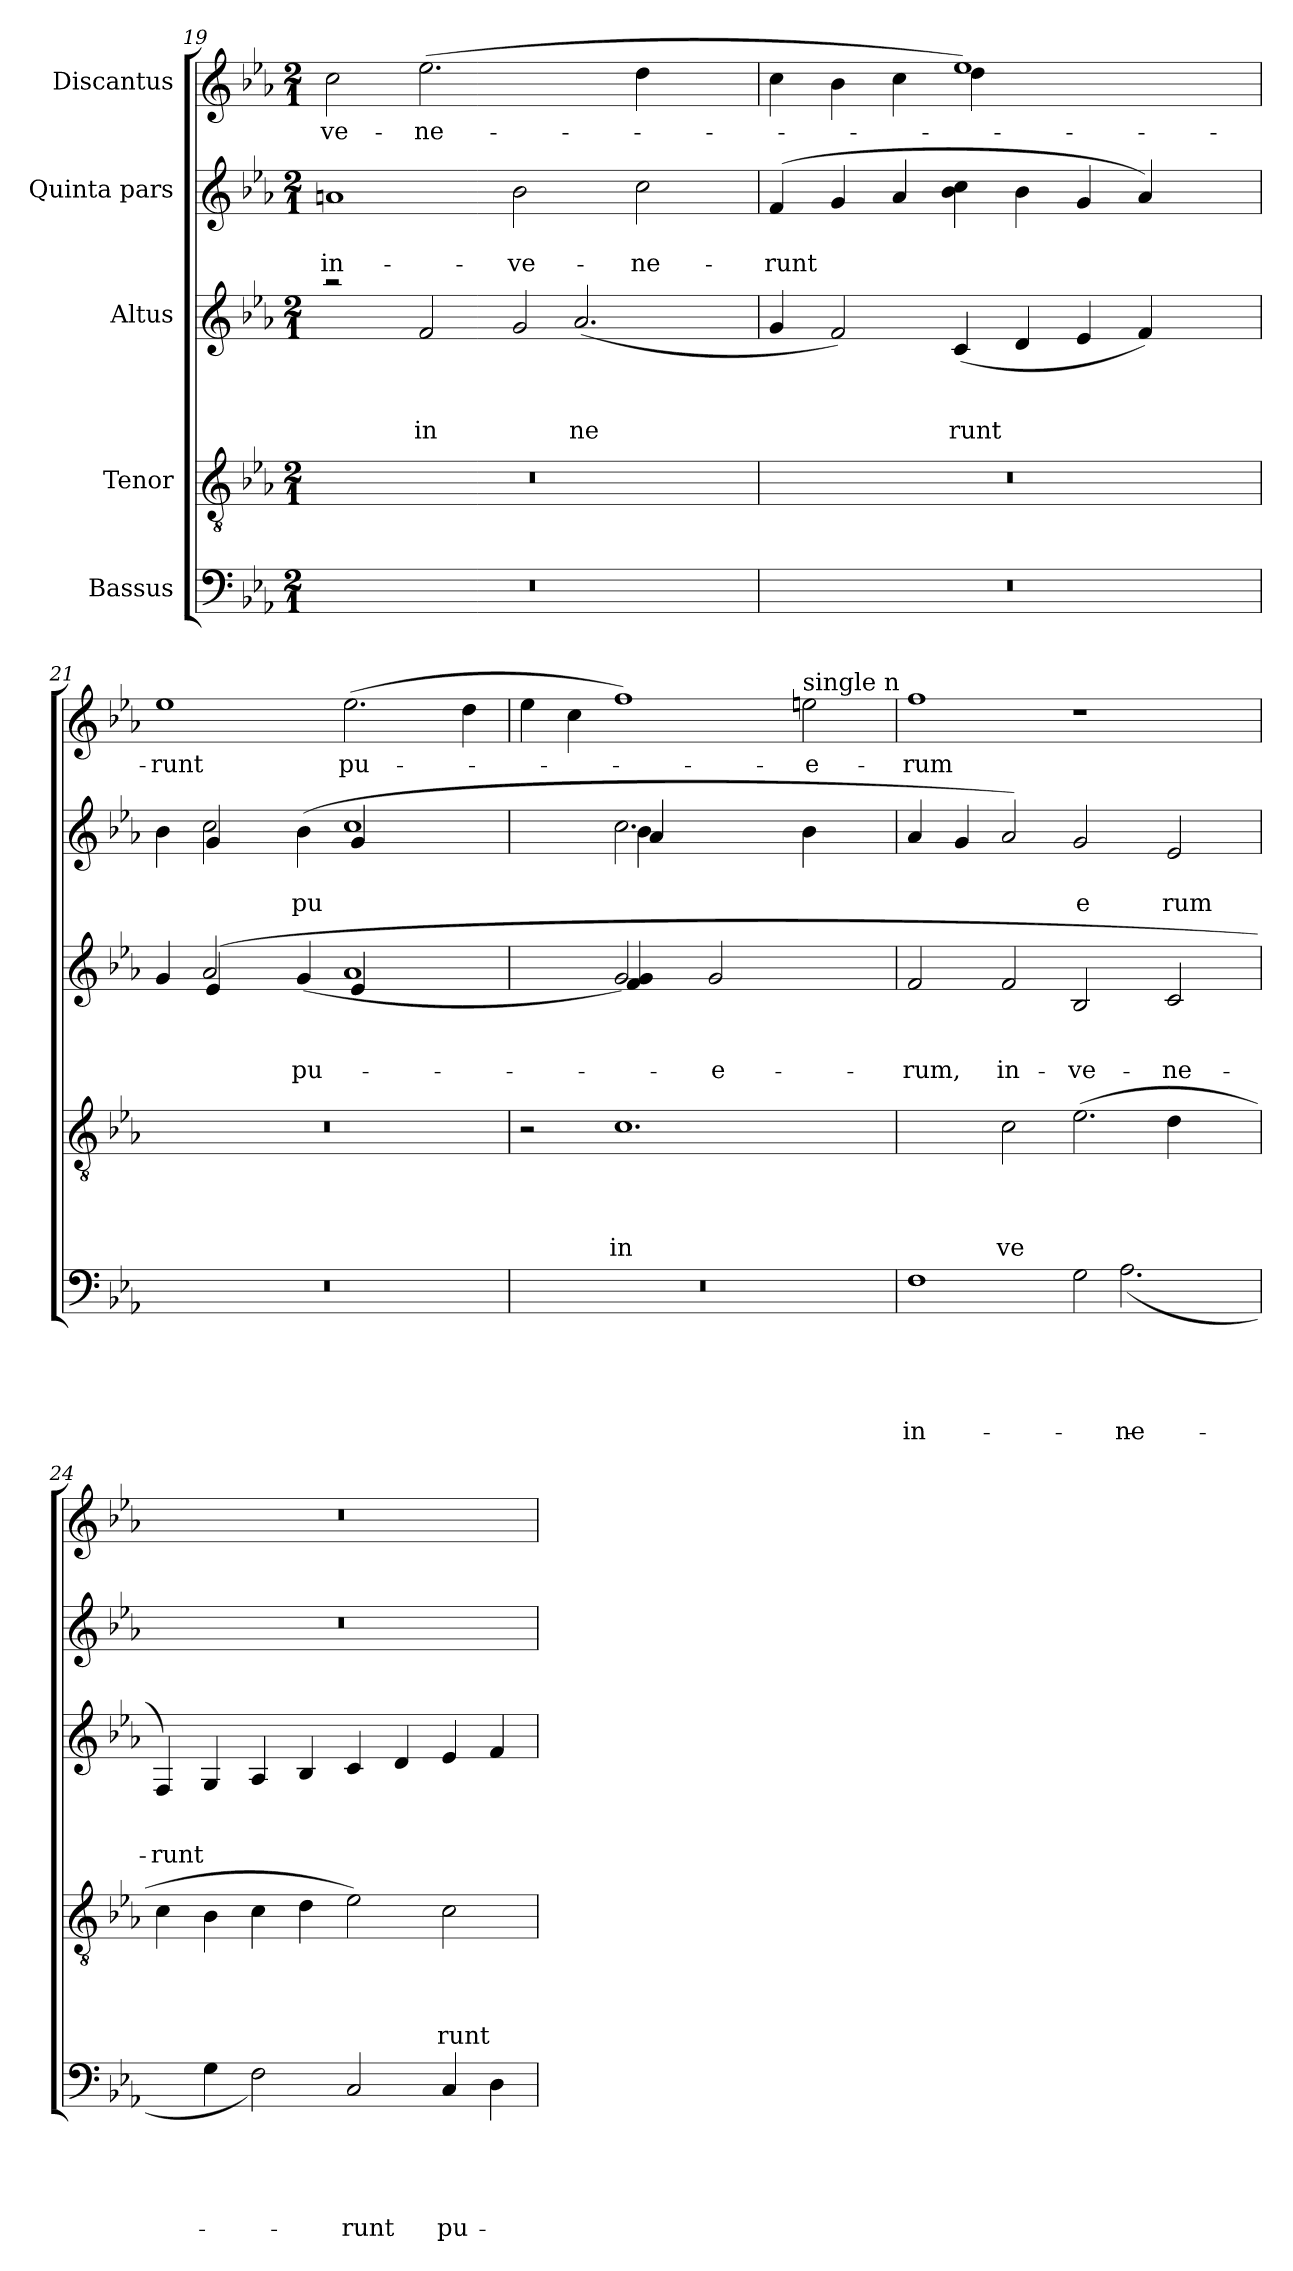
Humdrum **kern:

**kern	**text	**text	**text	**text	**text	**kern	**text	**text	**text	**text	**kern	**text	**text	**text	**kern	**text	**text	**kern	**text
*part5	*part5	*part5	*part5	*part5	*part5	*part4	*part4	*part4	*part4	*part4	*part3	*part3	*part3	*part3	*part2	*part2	*part2	*part1	*part1
*staff5	*staff5	*staff5	*staff5	*staff5	*staff5	*staff4	*staff4	*staff4	*staff4	*staff4	*staff3	*staff3	*staff3	*staff3	*staff2	*staff2	*staff2	*staff1	*staff1
*I"Bassus	*	*	*	*	*	*I"Tenor	*	*	*	*	*I"Altus	*	*	*	*I"Quinta pars	*	*	*I"Discantus	*
*clefF4	*	*	*	*	*	*clefGv2	*	*	*	*	*clefG2	*	*	*	*clefG2	*	*	*clefG2	*
*k[b-e-a-]	*	*	*	*	*	*k[b-e-a-]	*	*	*	*	*k[b-e-a-]	*	*	*	*k[b-e-a-]	*	*	*k[b-e-a-]	*
*E-:	*	*	*	*	*	*E-:	*	*	*	*	*E-:	*	*	*	*E-:	*	*	*E-:	*
*M2/1	*	*	*	*	*	*M2/1	*	*	*	*	*M2/1	*	*	*	*M2/1	*	*	*M2/1	*
=19	=19	=19	=19	=19	=19	=19	=19	=19	=19	=19	=19	=19	=19	=19	=19	=19	=19	=19	=19
*	*	*	*	*	*	*	*	*	*	*	*^	*	*	*	*	*	*	*	*
!	!	!	!	!	!	!	!	!	!	!	!	!	!	!	!	!	!	!LO:LY:b	!	!LO:LY:a
0r	.	.	.	.	.	0r	.	.	.	.	2raa	1ryy	.	.	.	1an	.	in-	2cc\	ve-
!	!	!	!	!	!	!	!	!	!	!	!	!	!	!	!LO:LY:b	!	!	!	!	!LO:LY:a
.	.	.	.	.	.	.	.	.	.	.	2f/	.	.	.	in	.	.	.	(>2.ee-\	-ne-
!	!	!	!	!	!	!	!	!	!	!	!	!	!	!	!	!	!	!LO:LY:b	!	!
.	.	.	.	.	.	.	.	.	.	.	2g/	4ryy	.	.	.	2b-\	.	-ve-	.	.
!	!	!	!	!	!	!	!	!	!	!	!	!	!	!	!LO:LY:b	!	!	!	!	!
.	.	.	.	.	.	.	.	.	.	.	.	(<2.a-/	.	.	ne	.	.	.	4ryy	.
!	!	!	!	!	!	!	!	!	!	!	!	!	!	!	!	!	!	!LO:LY:b	!	!
.	.	.	.	.	.	.	.	.	.	.	2ryy	.	.	.	.	2cc\	.	-ne-	4dd\	.
.	.	.	.	.	.	.	.	.	.	.	.	.	.	.	.	.	.	.	4ryy	.
*	*	*	*	*	*	*	*	*	*	*	*v	*v	*	*	*	*	*	*	*	*
=20	=20	=20	=20	=20	=20	=20	=20	=20	=20	=20	=20	=20	=20	=20	=20	=20	=20	=20	=20
!	!	!	!	!	!	!	!	!	!	!	!	!	!	!	!	!	!LO:LY:b	!	!
*	*	*	*	*	*	*	*	*	*	*	*	*	*	*	*	*	*	*^	*
0r	.	.	.	.	.	0r	.	.	.	.	4g/	.	.	.	(4f/	.	-runt	4cc\	2.ryy	.
.	.	.	.	.	.	.	.	.	.	.	2f/)	.	.	.	4g/	.	.	4b-\	.	.
.	.	.	.	.	.	.	.	.	.	.	.	.	.	.	4a-/	.	.	4cc\	.	.
!	!	!	!	!	!	!	!	!	!	!	!	!	!	!LO:LY:b	!	!	!	!	!	!
.	.	.	.	.	.	.	.	.	.	.	(<4c/	.	.	runt	4b-\ 4cc\	.	.	1ee-)	4dd\	.
.	.	.	.	.	.	.	.	.	.	.	4d/	.	.	.	4b-\	.	.	.	4ryy	.
.	.	.	.	.	.	.	.	.	.	.	4e-/	.	.	.	4g/	.	.	.	2.ryy	.
.	.	.	.	.	.	.	.	.	.	.	4f/)	.	.	.	4a-/)	.	.	.	.	.
.	.	.	.	.	.	.	.	.	.	.	4ryy	.	.	.	4ryy	.	.	4ryy	.	.
*	*	*	*	*	*	*	*	*	*	*	*	*	*	*	*	*	*	*v	*v	*
!!LO:LB:g=z
=21	=21	=21	=21	=21	=21	=21	=21	=21	=21	=21	=21	=21	=21	=21	=21	=21	=21	=21	=21
*	*	*	*	*	*	*	*	*	*	*	*^	*	*	*	*^	*	*	*	*
!	!	!	!	!	!	!	!	!	!	!	!	!	!	!	!	!	!	!	!	!	!LO:LY:b
0r	.	.	.	.	.	0r	.	.	.	.	4g/	4ryy	.	.	.	4b-\	4ryy	.	.	1ee-	-runt
.	.	.	.	.	.	.	.	.	.	.	(<2a-/	4e-/	.	.	.	2cc\	4g/	.	.	.	.
.	.	.	.	.	.	.	.	.	.	.	.	2ryy	.	.	.	.	2ryy	.	.	.	.
!	!	!	!	!	!	!	!	!	!	!	!	!	!	!	!LO:LY:b	!	!	!	!LO:LY:b	!	!
.	.	.	.	.	.	.	.	.	.	.	(<4g/	.	.	.	pu-	(>4b-\	.	.	pu	.	.
!	!	!	!	!	!	!	!	!	!	!	!	!	!	!	!	!	!	!	!	!	!LO:LY:b
.	.	.	.	.	.	.	.	.	.	.	1a-	4e-/	.	.	.	1cc	4g/	.	.	(>2.ee-\	pu-
.	.	.	.	.	.	.	.	.	.	.	.	2.ryy	.	.	.	.	2.ryy	.	.	.	.
.	.	.	.	.	.	.	.	.	.	.	.	.	.	.	.	.	.	.	.	4dd\	.
=22	=22	=22	=22	=22	=22	=22	=22	=22	=22	=22	=22	=22	=22	=22	=22	=22	=22	=22	=22	=22	=22
*	*	*	*	*	*	*	*	*	*	*	*	*	*	*	*	*	*^	*	*	*	*
0r	.	.	.	.	.	2r	.	.	.	.	2ryy	2ryy	.	.	.	2ryy	2ryy	2ryy	.	.	4ee-\	.
.	.	.	.	.	.	.	.	.	.	.	.	.	.	.	.	.	.	.	.	.	4cc\	.
!	!	!	!	!	!	!	!	!	!	!LO:LY:b	!	!	!	!	!	!	!	!	!	!	!	!
.	.	.	.	.	.	1.c	.	.	.	in	2g/)	4f/ 4g/	.	.	.	2.cc\	4b-\	4a-/	.	.	1ff)	.
.	.	.	.	.	.	.	.	.	.	.	.	2ryy	.	.	.	.	4ryy	4ryy	.	.	.	.
!	!	!	!	!	!	!	!	!	!	!	!	!	!	!	!LO:LY:b	!	!	!	!	!	!	!
.	.	.	.	.	.	.	.	.	.	.	2g/	.	.	.	-e-	.	1ryy	1ryy	.	.	.	.
.	.	.	.	.	.	.	.	.	.	.	.	2.ryy	.	.	.	4ryy	.	.	.	.	.	.
!	!	!	!	!	!	!	!	!	!	!	!	!	!	!	!	!	!	!	!	!	!LO:TX:a:t=single n	!
!	!	!	!	!	!	!	!	!	!	!	!	!	!	!	!	!	!	!	!	!	!	!LO:LY:b
.	.	.	.	.	.	.	.	.	.	.	2ryy	.	.	.	.	4b-\	.	.	.	.	2ee\	-e-
.	.	.	.	.	.	.	.	.	.	.	.	.	.	.	.	4ryy	.	.	.	.	.	.
*	*	*	*	*	*	*	*	*	*	*	*v	*v	*	*	*	*	*	*	*	*	*	*
*	*	*	*	*	*	*	*	*	*	*	*	*	*	*	*v	*v	*v	*	*	*	*
=23	=23	=23	=23	=23	=23	=23	=23	=23	=23	=23	=23	=23	=23	=23	=23	=23	=23	=23	=23
!	!	!	!	!	!LO:LY:b	!	!	!	!	!	!	!	!	!LO:LY:b	!	!	!	!	!LO:LY:b
*^	*	*	*	*	*	*^	*	*	*	*	*	*	*	*	*	*	*	*	*
1F	1ryy	.	.	.	.	-in-	2ryy	1.ryy	.	.	.	.	2f/	.	.	-rum,	4a-/	.	.	1ff	-rum
.	.	.	.	.	.	.	.	.	.	.	.	.	.	.	.	.	4g/	.	.	.	.
!	!	!	!	!	!	!	!	!	!	!	!	!LO:LY:b	!	!	!	!LO:LY:b	!	!	!	!	!
.	.	.	.	.	.	.	2c\	.	.	.	.	ve	2f/	.	.	in-	2a-/)	.	.	.	.
!	!	!	!	!	!	!	!	!	!	!	!	!	!	!	!	!LO:LY:b	!	!	!LO:LY:b	!	!
2G\	4ryy	.	.	.	.	.	(>2.e-\	.	.	.	.	.	2B-/	.	.	-ve-	2g/	.	e	1r	.
!	!	!	!	!	!	!LO:LY:b	!	!	!	!	!	!	!	!	!	!	!	!	!	!	!
.	(>2.A-\	.	.	.	.	-ne-	.	.	.	.	.	.	.	.	.	.	.	.	.	.	.
!	!	!	!	!	!	!	!	!	!	!	!	!	!	!	!	!LO:LY:b	!	!	!LO:LY:b	!	!
2ryy	.	.	.	.	.	.	.	4d\	.	.	.	.	2c/	.	.	-ne-	2e-/	.	rum	.	.
.	.	.	.	.	.	.	4ryy	4ryy	.	.	.	.	.	.	.	.	.	.	.	.	.
*v	*v	*	*	*	*	*	*	*	*	*	*	*	*	*	*	*	*	*	*	*	*
=24	=24	=24	=24	=24	=24	=24	=24	=24	=24	=24	=24	=24	=24	=24	=24	=24	=24	=24	=24	=24
!	!	!	!	!	!	!	!	!	!	!	!	!	!	!	!LO:LY:b	!	!	!	!	!
*	*	*	*	*	*	*v	*v	*	*	*	*	*	*	*	*	*	*	*	*	*
4ryy	.	.	.	.	.	4c\	.	.	.	.	4F/)	.	.	-runt	0r	.	.	0r	.
4G\	.	.	.	.	.	4B-\	.	.	.	.	4G/	.	.	.	.	.	.	.	.
2F\)	.	.	.	.	.	4c\	.	.	.	.	4A-/	.	.	.	.	.	.	.	.
.	.	.	.	.	.	4d\	.	.	.	.	4B-/	.	.	.	.	.	.	.	.
!	!	!	!	!	!LO:LY:b	!	!	!	!	!	!	!	!	!	!	!	!	!	!
2C/	.	.	.	.	-runt	2e-\)	.	.	.	.	4c/	.	.	.	.	.	.	.	.
.	.	.	.	.	.	.	.	.	.	.	4d/	.	.	.	.	.	.	.	.
!	!	!	!	!	!LO:LY:b	!	!	!	!	!LO:LY:b	!	!	!	!	!	!	!	!	!
4C/	.	.	.	.	pu-	2c\	.	.	.	runt	4e-/	.	.	.	.	.	.	.	.
4D\	.	.	.	.	.	.	.	.	.	.	4f/	.	.	.	.	.	.	.	.
=	=	=	=	=	=	=	=	=	=	=	=	=	=	=	=	=	=	=	=
*-	*-	*-	*-	*-	*-	*-	*-	*-	*-	*-	*-	*-	*-	*-	*-	*-	*-	*-	*-
